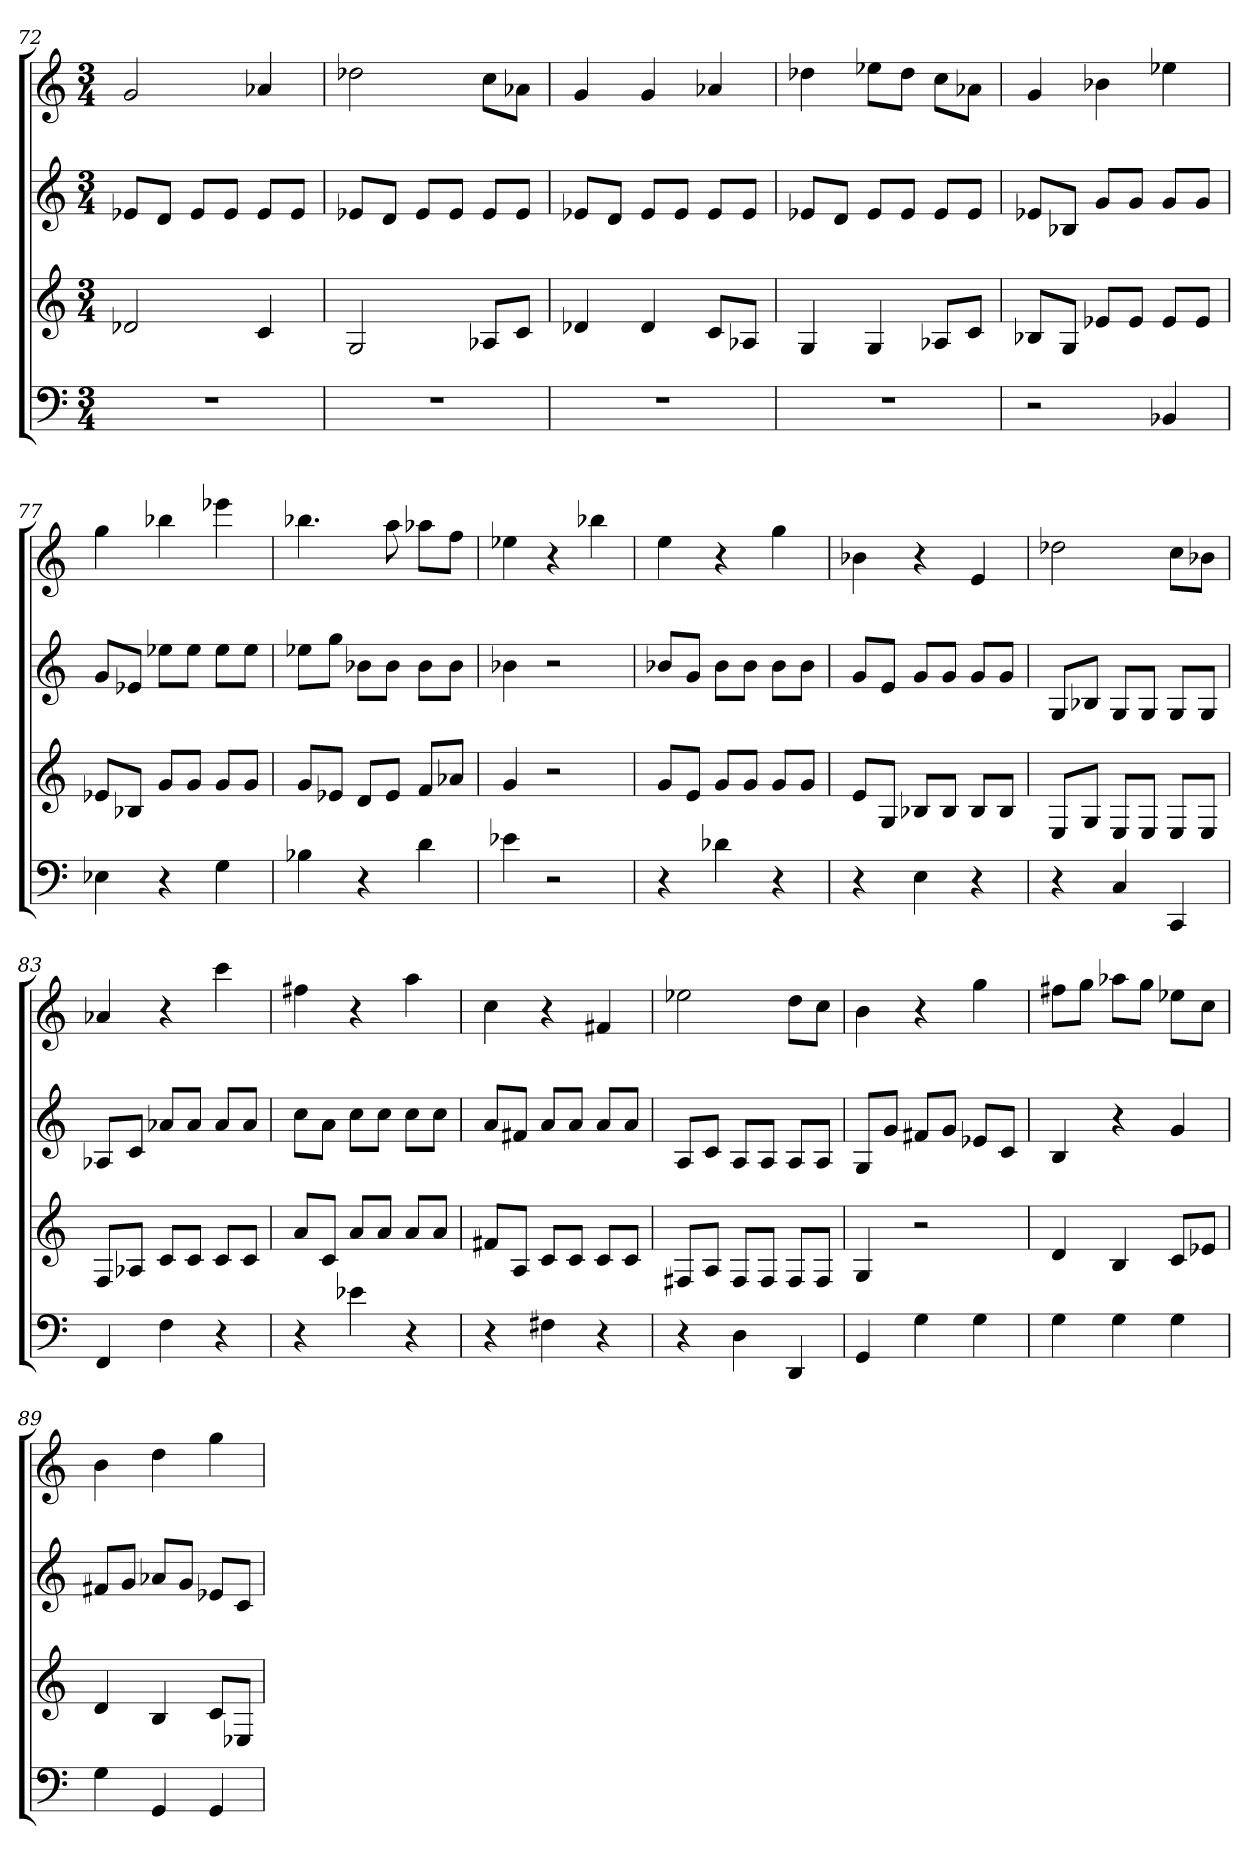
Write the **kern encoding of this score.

**kern	**kern	**kern	**kern
*part4	*part3	*part2	*part1
*staff4	*staff3	*staff2	*staff1
*k[]	*k[]	*k[]	*k[]
*C:	*C:	*C:	*C:
*M3/4	*M3/4	*M3/4	*M3/4
=72	=72	=72	=72
2.r	2d-X	8e-XL	2g
.	.	8dJ	.
.	.	8e-L	.
.	.	8e-J	.
.	4c	8e-L	4a-X
.	.	8e-J	.
=73	=73	=73	=73
2.r	2G	8e-XL	2dd-X
.	.	8dJ	.
.	.	8e-L	.
.	.	8e-J	.
.	8A-XL	8e-L	8ccL
.	8cJ	8e-J	8a-XJ
=74	=74	=74	=74
2.r	4d-X	8e-XL	4g
.	.	8dJ	.
.	4d-	8e-L	4g
.	.	8e-J	.
.	8cL	8e-L	4a-X
.	8A-XJ	8e-J	.
=75	=75	=75	=75
2.r	4G	8e-XL	4dd-X
.	.	8dJ	.
.	4G	8e-L	8ee-XL
.	.	8e-J	8dd-J
.	8A-XL	8e-L	8ccL
.	8cJ	8e-J	8a-XJ
=76	=76	=76	=76
2r	8B-XL	8e-XL	4g
.	8GJ	8B-XJ	.
.	8e-XL	8gL	4b-X
.	8e-J	8gJ	.
4BB-X	8e-L	8gL	4ee-X
.	8e-J	8gJ	.
=77	=77	=77	=77
4E-X	8e-XL	8gL	4gg
.	8B-XJ	8e-XJ	.
4r	8gL	8ee-XL	4bb-X
.	8gJ	8ee-J	.
4G	8gL	8ee-L	4eee-X
.	8gJ	8ee-J	.
=78	=78	=78	=78
4B-X	8gL	8ee-XL	4.bb-X
.	8e-XJ	8ggJ	.
4r	8dL	8b-XL	.
.	8e-J	8b-J	8aa
4d	8fL	8b-L	8aa-XL
.	8a-XJ	8b-J	8ffJ
=79	=79	=79	=79
4e-X	4g	4b-X	4ee-X
2r	2r	2r	4r
.	.	.	4bb-X
=80	=80	=80	=80
4r	8gL	8b-XL	4ee
.	8eJ	8gJ	.
4d-X	8gL	8b-L	4r
.	8gJ	8b-J	.
4r	8gL	8b-L	4gg
.	8gJ	8b-J	.
=81	=81	=81	=81
4r	8eL	8gL	4b-X
.	8GJ	8eJ	.
4E	8B-XL	8gL	4r
.	8B-J	8gJ	.
4r	8B-L	8gL	4e
.	8B-J	8gJ	.
=82	=82	=82	=82
4r	8EL	8GL	2dd-X
.	8GJ	8B-XJ	.
4C	8EL	8GL	.
.	8EJ	8GJ	.
4CC	8EL	8GL	8ccL
.	8EJ	8GJ	8b-XJ
=83	=83	=83	=83
4FF	8FL	8A-XL	4a-X
.	8A-XJ	8cJ	.
4F	8cL	8a-XL	4r
.	8cJ	8a-J	.
4r	8cL	8a-L	4ccc
.	8cJ	8a-J	.
=84	=84	=84	=84
4r	8aL	8ccL	4ff#X
.	8cJ	8aJ	.
4e-X	8aL	8ccL	4r
.	8aJ	8ccJ	.
4r	8aL	8ccL	4aa
.	8aJ	8ccJ	.
=85	=85	=85	=85
4r	8f#XL	8aL	4cc
.	8AJ	8f#XJ	.
4F#X	8cL	8aL	4r
.	8cJ	8aJ	.
4r	8cL	8aL	4f#X
.	8cJ	8aJ	.
=86	=86	=86	=86
4r	8F#XL	8AL	2ee-X
.	8AJ	8cJ	.
4D	8F#L	8AL	.
.	8F#J	8AJ	.
4DD	8F#L	8AL	8ddL
.	8F#J	8AJ	8ccJ
=87	=87	=87	=87
4GG	4G	8GL	4b
.	.	8gJ	.
4G	2r	8f#XL	4r
.	.	8gJ	.
4G	.	8e-XL	4gg
.	.	8cJ	.
=88	=88	=88	=88
4G	4d	4B	8ff#XL
.	.	.	8ggJ
4G	4B	4r	8aa-XL
.	.	.	8ggJ
4G	8cL	4g	8ee-XL
.	8e-XJ	.	8ccJ
=89	=89	=89	=89
4G	4d	8f#XL	4b
.	.	8gJ	.
4GG	4B	8a-XL	4dd
.	.	8gJ	.
4GG	8cL	8e-XL	4gg
.	8E-XJ	8cJ	.
=	=	=	=
*-	*-	*-	*-
